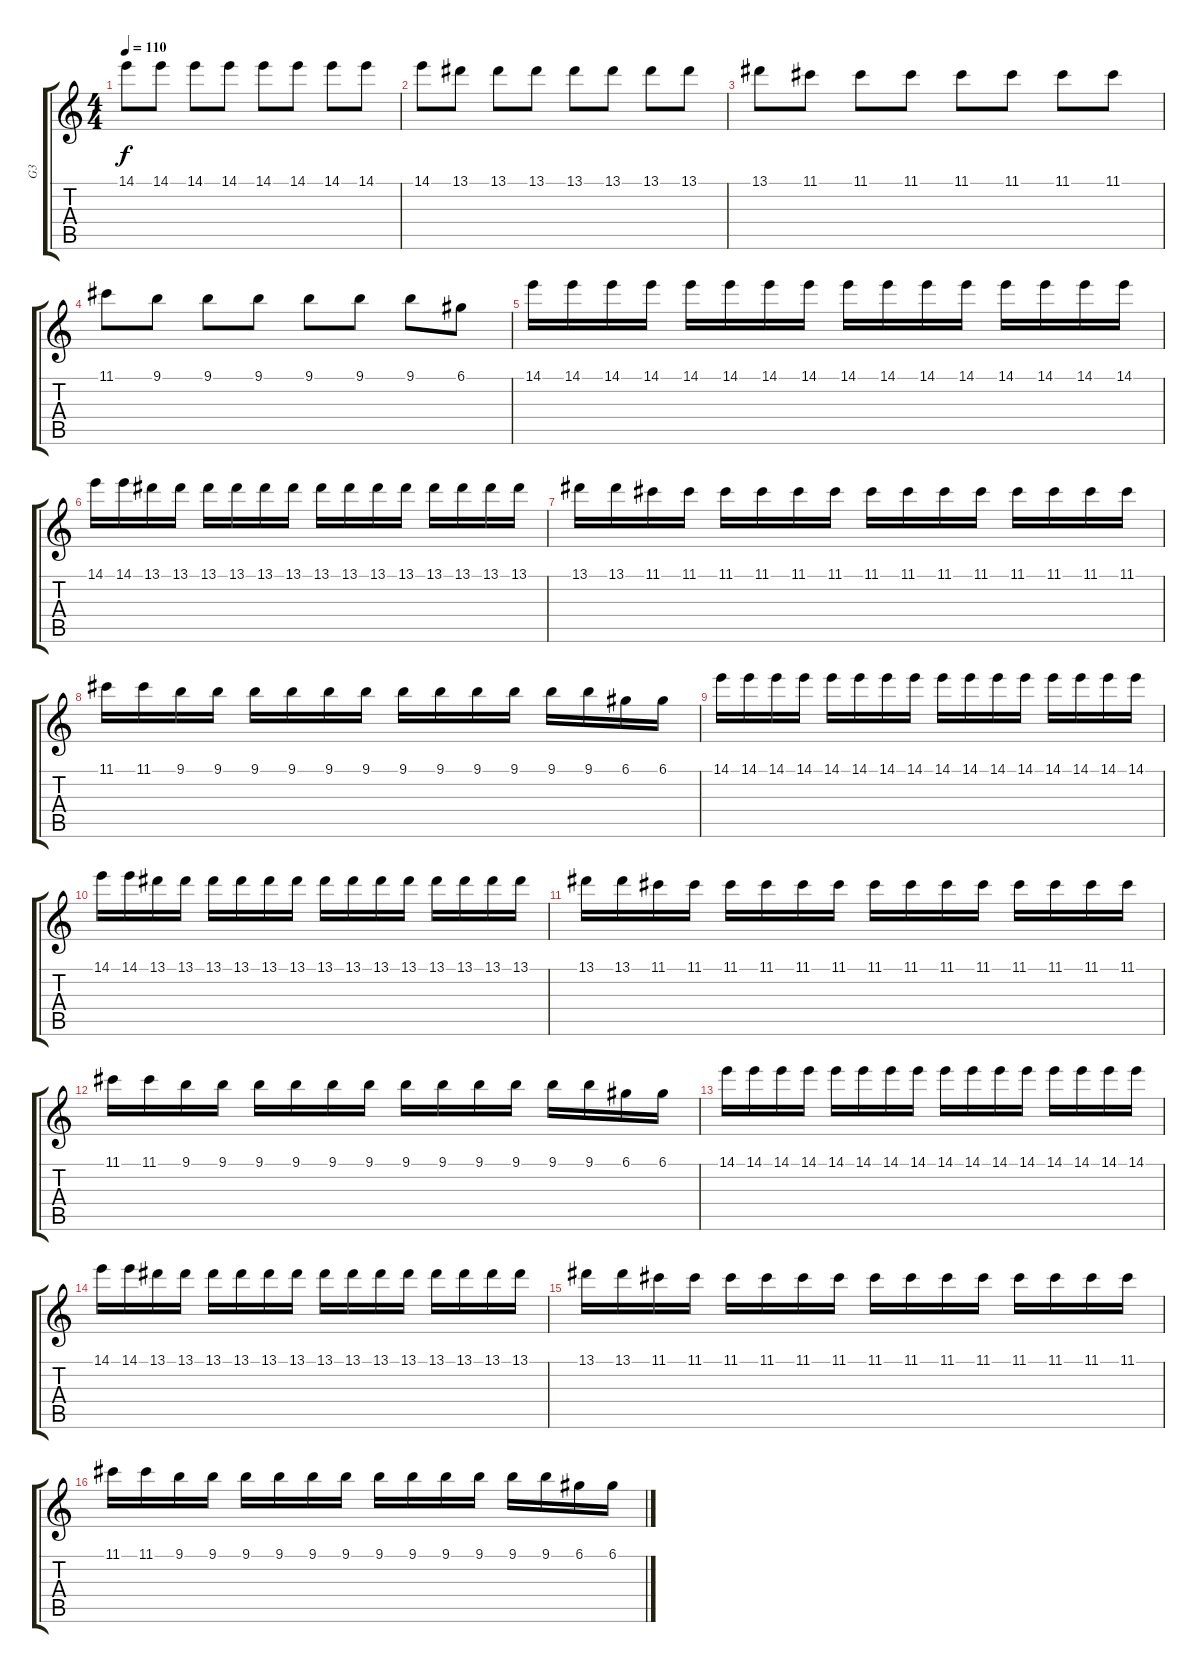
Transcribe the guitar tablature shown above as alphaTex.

\track ("G3" "G3") {instrument electricguitarclean}
\staff {score tabs}
\tuning (D4 A3 F3 C3 G2 D2) {hide}
\ts (4 4)
\tempo 110
\clef g2
\ks c
14.1.8{dy f} 14.1.8 14.1.8 14.1.8 14.1.8 14.1.8 14.1.8 14.1.8 |
14.1.8 13.1.8 13.1.8 13.1.8 13.1.8 13.1.8 13.1.8 13.1.8 |
13.1.8 11.1.8 11.1.8 11.1.8 11.1.8 11.1.8 11.1.8 11.1.8 |
11.1.8 9.1.8 9.1.8 9.1.8 9.1.8 9.1.8 9.1.8 6.1.8 |
14.1.16{instrument overdrivenguitar} 14.1.16 14.1.16 14.1.16 14.1.16 14.1.16 14.1.16 14.1.16 14.1.16 14.1.16 14.1.16 14.1.16 14.1.16 14.1.16 14.1.16 14.1.16 |
14.1.16 14.1.16 13.1.16 13.1.16 13.1.16 13.1.16 13.1.16 13.1.16 13.1.16 13.1.16 13.1.16 13.1.16 13.1.16 13.1.16 13.1.16 13.1.16 |
13.1.16 13.1.16 11.1.16 11.1.16 11.1.16 11.1.16 11.1.16 11.1.16 11.1.16 11.1.16 11.1.16 11.1.16 11.1.16 11.1.16 11.1.16 11.1.16 |
11.1.16 11.1.16 9.1.16 9.1.16 9.1.16 9.1.16 9.1.16 9.1.16 9.1.16 9.1.16 9.1.16 9.1.16 9.1.16 9.1.16 6.1.16 6.1.16 |
14.1.16 14.1.16 14.1.16 14.1.16 14.1.16 14.1.16 14.1.16 14.1.16 14.1.16 14.1.16 14.1.16 14.1.16 14.1.16 14.1.16 14.1.16 14.1.16 |
14.1.16 14.1.16 13.1.16 13.1.16 13.1.16 13.1.16 13.1.16 13.1.16 13.1.16 13.1.16 13.1.16 13.1.16 13.1.16 13.1.16 13.1.16 13.1.16 |
13.1.16 13.1.16 11.1.16 11.1.16 11.1.16 11.1.16 11.1.16 11.1.16 11.1.16 11.1.16 11.1.16 11.1.16 11.1.16 11.1.16 11.1.16 11.1.16 |
11.1.16 11.1.16 9.1.16 9.1.16 9.1.16 9.1.16 9.1.16 9.1.16 9.1.16 9.1.16 9.1.16 9.1.16 9.1.16 9.1.16 6.1.16 6.1.16 |
14.1.16 14.1.16 14.1.16 14.1.16 14.1.16 14.1.16 14.1.16 14.1.16 14.1.16 14.1.16 14.1.16 14.1.16 14.1.16 14.1.16 14.1.16 14.1.16 |
14.1.16 14.1.16 13.1.16 13.1.16 13.1.16 13.1.16 13.1.16 13.1.16 13.1.16 13.1.16 13.1.16 13.1.16 13.1.16 13.1.16 13.1.16 13.1.16 |
13.1.16 13.1.16 11.1.16 11.1.16 11.1.16 11.1.16 11.1.16 11.1.16 11.1.16 11.1.16 11.1.16 11.1.16 11.1.16 11.1.16 11.1.16 11.1.16 |
11.1.16 11.1.16 9.1.16 9.1.16 9.1.16 9.1.16 9.1.16 9.1.16 9.1.16 9.1.16 9.1.16 9.1.16 9.1.16 9.1.16 6.1.16 6.1.16
